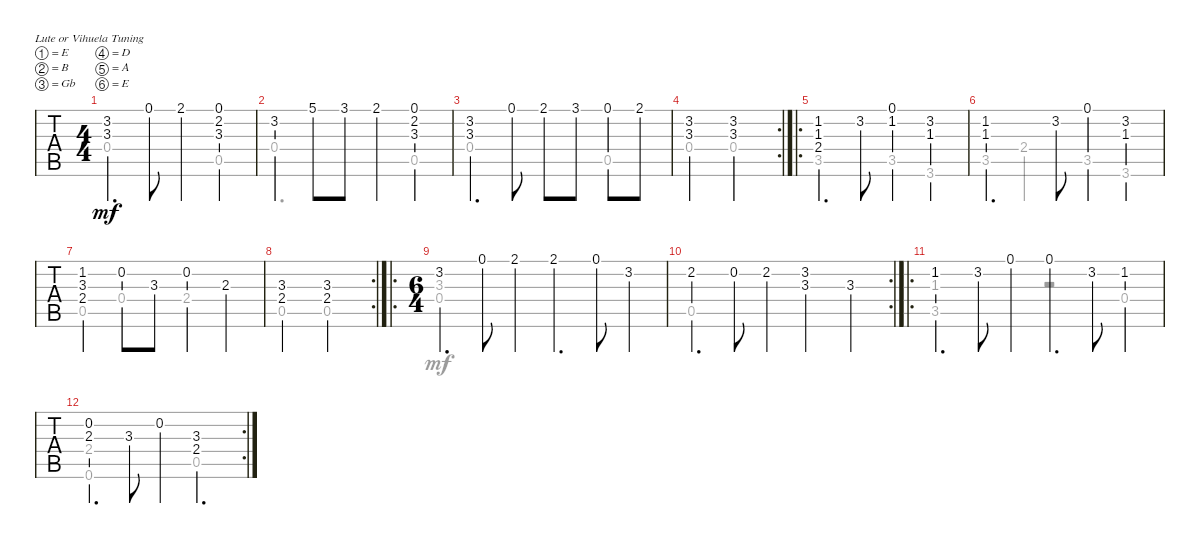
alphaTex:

\bracketExtendMode groupsimilarinstruments
\singleTrackTrackNamePolicy hidden
\multiTrackTrackNamePolicy hidden
\firstSystemTrackNameOrientation horizontal
\otherSystemsTrackNameOrientation horizontal
\track ("Nylon Guitar" "N-Gt") {instrument acousticguitarnylon}
\staff {tabs}
\tuning (E4 B3 Gb3 D3 A2 E2)
\voice
\ts (4 4)
\ac
\tempo (92 hide)
\clef g2
\scale
1.13871
\ks d
(3.3 3.2).4{d dy mf instrument acousticguitarnylon} 0.1.8 2.1.4 (0.1 2.2 3.3).4 |
\scale
0.930643 3.2.4 5.1.8 3.1.8 2.1.4 (0.1 2.2 3.3).4 |
\scale
0.930643 (3.2 3.3).4{d} 0.1.8 2.1.8 3.1.8 0.1.8 2.1.8 |
\rc 2
\scale
1.08827 (3.2 3.3).2 (3.3 3.2).2 |
\ro
\scale
0.955864 (1.2 1.3 2.4).4{d} 3.2.8 (0.1 1.2).4 (3.2 1.3).4 |
\scale
0.955864 (1.2 1.3).4{d} 3.2.8 0.1.4 (3.2 1.3).4 |
\scale
1.08827 (1.2 3.3 2.4).4 0.2.8 3.3.8 0.2.4 2.3.4 |
\rc 2
\scale
0.955864 (3.3 2.4).2 (3.3 2.4).2 |
\ro
\ts (6 4)
\scale
0.955864 3.2.4{d} 0.1.8 2.1.4 2.1.4{d} 0.1.8 3.2.4 |
\rc 2
\scale
1.08827 2.2.4{d} 0.2.8 2.2.4 (3.2 3.3).2 3.3.4 |
\ro
\scale
0.955864 1.2.4{d} 3.2.8 0.1.4 0.1.4{d} 3.2.8 1.2.4 |
\rc 2
\scale
0.955864 (0.2 2.3).4{d} 3.3.8 0.2.4 (3.3 2.4).2{d}
\voice
\clef g2
\ottava regular
\simile none
\scale
1.13871
\ks d
0.4.2{d dy mf} 0.5.4 |
\scale
0.930643 0.4.2{d} 0.5.4 |
\scale
0.930643 0.4.2{d} 0.5.4 |
\scale
1.08827 0.4.2 0.4.2 |
\scale
0.955864 3.5.2 3.5.4 3.6.4 |
\scale
0.955864 3.5.4 2.4.4 3.5.4 3.6.4 |
\scale
1.08827 0.5.4 0.4.4 2.4.2 |
\scale
0.955864 0.5.2 0.5.2 |
\scale
0.955864 0.4.1{d} |
\scale
1.08827 0.5.1{d} |
\scale
0.955864 (3.5 1.3).2{d} r.2 0.4.4 |
\scale
0.955864 (0.6 2.4).2{d} 0.5.2{d}
\voice
\clef g2
\ottava regular
\simile none
\scale
1.13871
\ks d
|
\scale
0.930643 |
\scale
0.930643 |
\scale
1.08827 |
\scale
0.955864 |
\scale
0.955864 |
\scale
1.08827 |
\scale
0.955864 |
\scale
0.955864 3.3.1{d} |
\scale
1.08827 |
\scale
0.955864 |
\scale
0.955864
